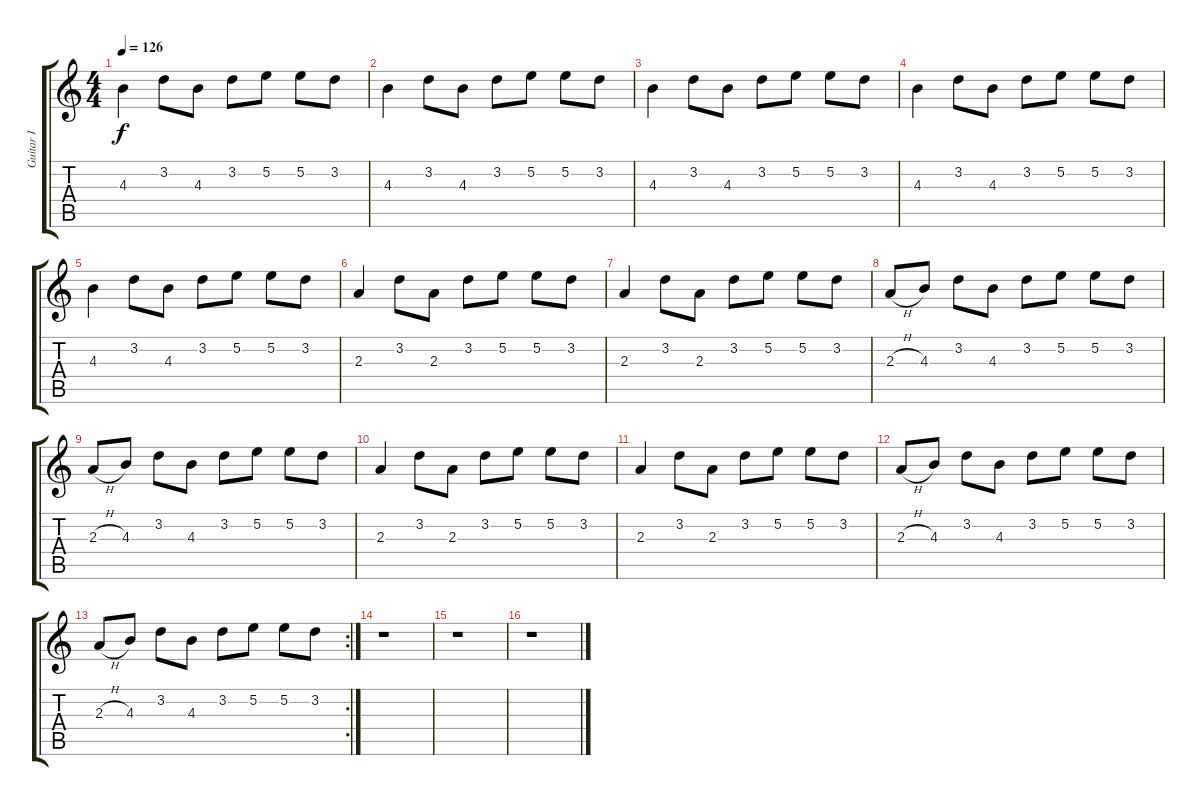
\track ("Guitar I" "Guitar I") {instrument overdrivenguitar}
\staff {score tabs}
\tuning (E4 B3 G3 D3 A2 E2) {hide}
\ts (4 4)
\tempo 126
\clef g2
\ks c
4.3.4{dy f} 3.2.8 4.3.8 3.2.8 5.2.8 5.2.8 3.2.8 |
4.3.4 3.2.8 4.3.8 3.2.8 5.2.8 5.2.8 3.2.8 |
4.3.4 3.2.8 4.3.8 3.2.8 5.2.8 5.2.8 3.2.8 |
4.3.4 3.2.8 4.3.8 3.2.8 5.2.8 5.2.8 3.2.8 |
4.3.4 3.2.8 4.3.8 3.2.8 5.2.8 5.2.8 3.2.8 |
2.3.4 3.2.8 2.3.8 3.2.8 5.2.8 5.2.8 3.2.8 |
2.3.4 3.2.8 2.3.8 3.2.8 5.2.8 5.2.8 3.2.8 |
2.3{h}.8 4.3.8 3.2.8 4.3.8 3.2.8 5.2.8 5.2.8 3.2.8 |
2.3{h}.8 4.3.8 3.2.8 4.3.8 3.2.8 5.2.8 5.2.8 3.2.8 |
2.3.4 3.2.8 2.3.8 3.2.8 5.2.8 5.2.8 3.2.8 |
2.3.4 3.2.8 2.3.8 3.2.8 5.2.8 5.2.8 3.2.8 |
2.3{h}.8 4.3.8 3.2.8 4.3.8 3.2.8 5.2.8 5.2.8 3.2.8 |
\rc 2
2.3{h}.8 4.3.8 3.2.8 4.3.8 3.2.8 5.2.8 5.2.8 3.2.8 |
r.1 |
r.1 |
r.1
